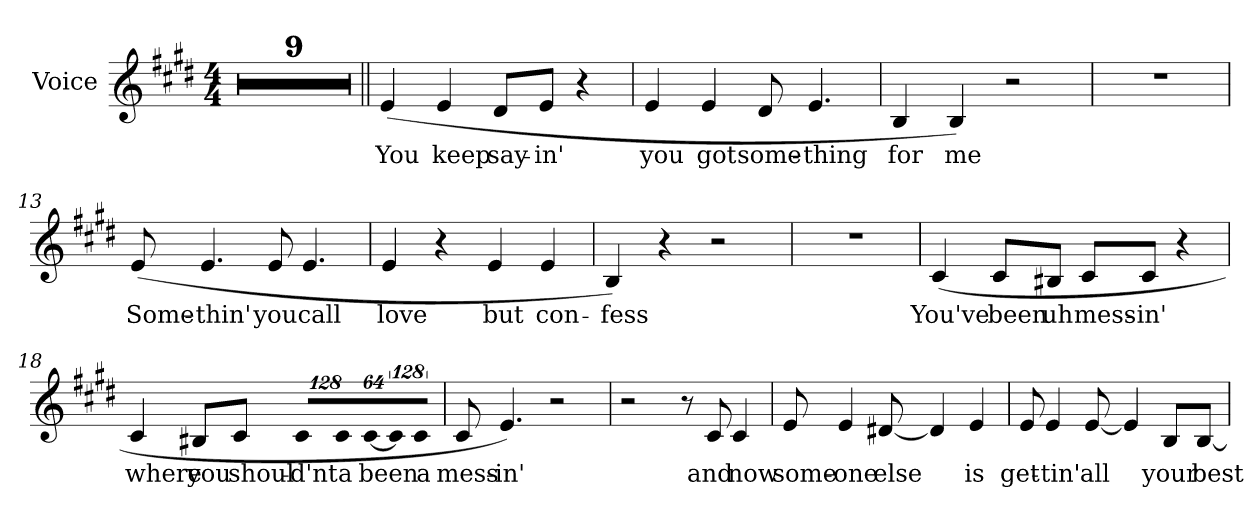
**kern	**text
*part1	*part1
*staff1	*staff1
*I"Voice	*
*I'Voice	*
!!LO:PB:g=z
*clefG2	*
*k[f#c#g#d#]	*
*E:	*
*M4/4	*
=	=
1r;<	.
=1	=1
1r	.
=2	=2
1r	.
=3	=3
1r	.
=4	=4
1r	.
=5	=5
1r	.
=6	=6
1r	.
=7	=7
1r	.
=8	=8
1r	.
!!LO:LB:g=z
=9||	=9||
!	!LO:LY:b:color=#000000
(4ei/	You
!	!LO:LY:b:color=#000000
4ei/	keep
!	!LO:LY:b:color=#000000
8d#i/L	say-
!	!LO:LY:b:color=#000000
8ei/J	-in'
4r	.
=10	=10
!	!LO:LY:b:color=#000000
4ei/	you
!	!LO:LY:b:color=#000000
4ei/	got
!	!LO:LY:b:color=#000000
8d#i/	some-
!	!LO:LY:b:color=#000000
4.ei/	-thing
=11	=11
!	!LO:LY:b:color=#000000
4Bi/	for
!	!LO:LY:b:color=#000000
4Bi/)	me
2r	.
=12	=12
1r	.
=13	=13
!	!LO:LY:b:color=#000000
(8ei/	Some-
!	!LO:LY:b:color=#000000
4.ei/	-thin'
!	!LO:LY:b:color=#000000
8ei/	you
!	!LO:LY:b:color=#000000
4.ei/	call
!!LO:LB:g=z
=14	=14
!	!LO:LY:b:color=#000000
4ei/	love
4r	.
!	!LO:LY:b:color=#000000
4ei/	but
!	!LO:LY:b:color=#000000
4ei/	con-
=15	=15
!	!LO:LY:b:color=#000000
4Bi/)	-fess
4r	.
2r	.
=16	=16
1r	.
=17	=17
!	!LO:LY:b:color=#000000
(4c#i/	You've
!	!LO:LY:b:color=#000000
8c#i/L	been
!	!LO:LY:b:color=#000000
8B#Xi/J	uh
!	!LO:LY:b:color=#000000
8c#i/L	mess-
!	!LO:LY:b:color=#000000
8c#i/J	-in'
4r	.
!!LO:LB:g=z
=18	=18
!	!LO:LY:b:color=#000000
4c#i/	where
!	!LO:LY:b:color=#000000
8B#Xi/L	you
!	!LO:LY:b:color=#000000
8c#i/J	shoul-
*Xbrackettup	*
!LO:N:vis=8	!
!	!LO:LY:b:color=#000000
1024%85c#i/L	-d'nt
!LO:N:vis=8	!
!	!LO:LY:b:color=#000000
1024%85c#i/	a
!LO:N:vis=8	!
!	!LO:LY:b:color=#000000
[512%43c#i/J	been
*brackettup	*
!LO:N:vis=8	!
1024%85c#i/]	.
!LO:N:vis=4	!
!	!LO:LY:b:color=#000000
1024%171c#i/	a
=19	=19
!	!LO:LY:b:color=#000000
8c#i/	mess-
!	!LO:LY:b:color=#000000
4.ei/)	-in'
2r	.
=20	=20
2r	.
8r	.
!	!LO:LY:b:color=#000000
8c#i/	and
!	!LO:LY:b:color=#000000
4c#i/	now
=21	=21
!	!LO:LY:b:color=#000000
8ei/	some-
!	!LO:LY:b:color=#000000
4ei/	-one
!	!LO:LY:b:color=#000000
[8d#Xi/	else
4d#i/]	.
!	!LO:LY:b:color=#000000
4ei/	is
!!LO:LB:g=z
=22	=22
!	!LO:LY:b:color=#000000
8ei/	get-
!	!LO:LY:b:color=#000000
4ei/	-tin'
!	!LO:LY:b:color=#000000
[8ei/	all
4ei/]	.
!	!LO:LY:b:color=#000000
8Bi/L	your
!	!LO:LY:b:color=#000000
[8Bi/J	best
=	=
*-	*-
